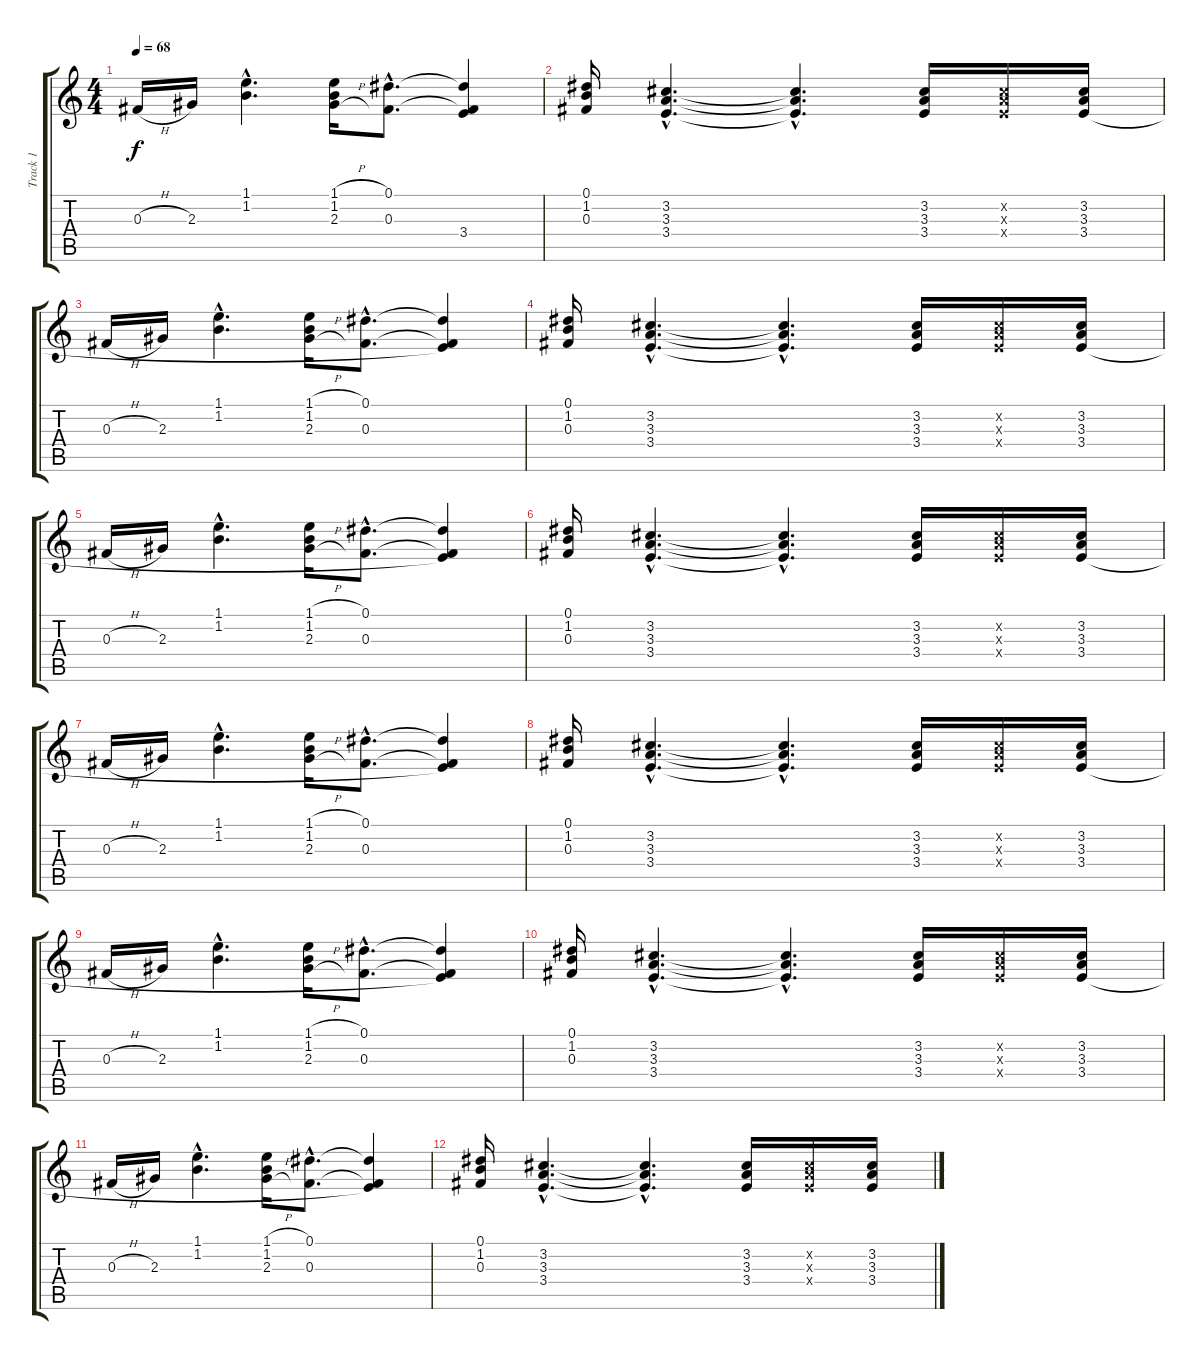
\track ("Track 1" "Track 1") {instrument acousticguitarsteel}
\staff {score tabs}
\tuning (Eb4 Bb3 Gb3 Db3 Ab2 Eb2) {hide}
\ts (4 4)
\tempo 68
\clef g2
\ks c
0.3{h}.16{dy f} 2.3.16 (1.1{hac} 1.2{hac}).4{d} (1.1{h} 1.2 2.3{h}).16 (0.1{hac} 0.3{hac}).8{d} (0.1{t} 0.3{t} 3.4{t}).4 |
(0.1 1.2 0.3).16 (3.2{hac} 3.3{hac} 3.4{hac}).4{d} (3.2{hac t} 3.3{hac t} 3.4{hac t}).4{d} (3.2 3.3 3.4).16 (3.2{x} 3.3{x} 3.4{x}).16 (3.2 3.3 3.4).16 |
0.3{h}.16 2.3.16 (1.1{hac} 1.2{hac}).4{d} (1.1{h} 1.2 2.3{h}).16 (0.1{hac} 0.3{hac}).8{d} (0.1{t} 0.3{t} 3.4{t}).4 |
(0.1 1.2 0.3).16 (3.2{hac} 3.3{hac} 3.4{hac}).4{d} (3.2{hac t} 3.3{hac t} 3.4{hac t}).4{d} (3.2 3.3 3.4).16 (3.2{x} 3.3{x} 3.4{x}).16 (3.2 3.3 3.4).16 |
0.3{h}.16 2.3.16 (1.1{hac} 1.2{hac}).4{d} (1.1{h} 1.2 2.3{h}).16 (0.1{hac} 0.3{hac}).8{d} (0.1{t} 0.3{t} 3.4{t}).4 |
(0.1 1.2 0.3).16 (3.2{hac} 3.3{hac} 3.4{hac}).4{d} (3.2{hac t} 3.3{hac t} 3.4{hac t}).4{d} (3.2 3.3 3.4).16 (3.2{x} 3.3{x} 3.4{x}).16 (3.2 3.3 3.4).16 |
0.3{h}.16 2.3.16 (1.1{hac} 1.2{hac}).4{d} (1.1{h} 1.2 2.3{h}).16 (0.1{hac} 0.3{hac}).8{d} (0.1{t} 0.3{t} 3.4{t}).4 |
(0.1 1.2 0.3).16 (3.2{hac} 3.3{hac} 3.4{hac}).4{d} (3.2{hac t} 3.3{hac t} 3.4{hac t}).4{d} (3.2 3.3 3.4).16 (3.2{x} 3.3{x} 3.4{x}).16 (3.2 3.3 3.4).16 |
0.3{h}.16 2.3.16 (1.1{hac} 1.2{hac}).4{d} (1.1{h} 1.2 2.3{h}).16 (0.1{hac} 0.3{hac}).8{d} (0.1{t} 0.3{t} 3.4{t}).4 |
(0.1 1.2 0.3).16 (3.2{hac} 3.3{hac} 3.4{hac}).4{d} (3.2{hac t} 3.3{hac t} 3.4{hac t}).4{d} (3.2 3.3 3.4).16 (3.2{x} 3.3{x} 3.4{x}).16 (3.2 3.3 3.4).16 |
0.3{h}.16 2.3.16 (1.1{hac} 1.2{hac}).4{d} (1.1{h} 1.2 2.3{h}).16 (0.1{hac} 0.3{hac}).8{d} (0.1{t} 0.3{t} 3.4{t}).4 |
(0.1 1.2 0.3).16 (3.2{hac} 3.3{hac} 3.4{hac}).4{d} (3.2{hac t} 3.3{hac t} 3.4{hac t}).4{d} (3.2 3.3 3.4).16 (3.2{x} 3.3{x} 3.4{x}).16 (3.2 3.3 3.4).16
